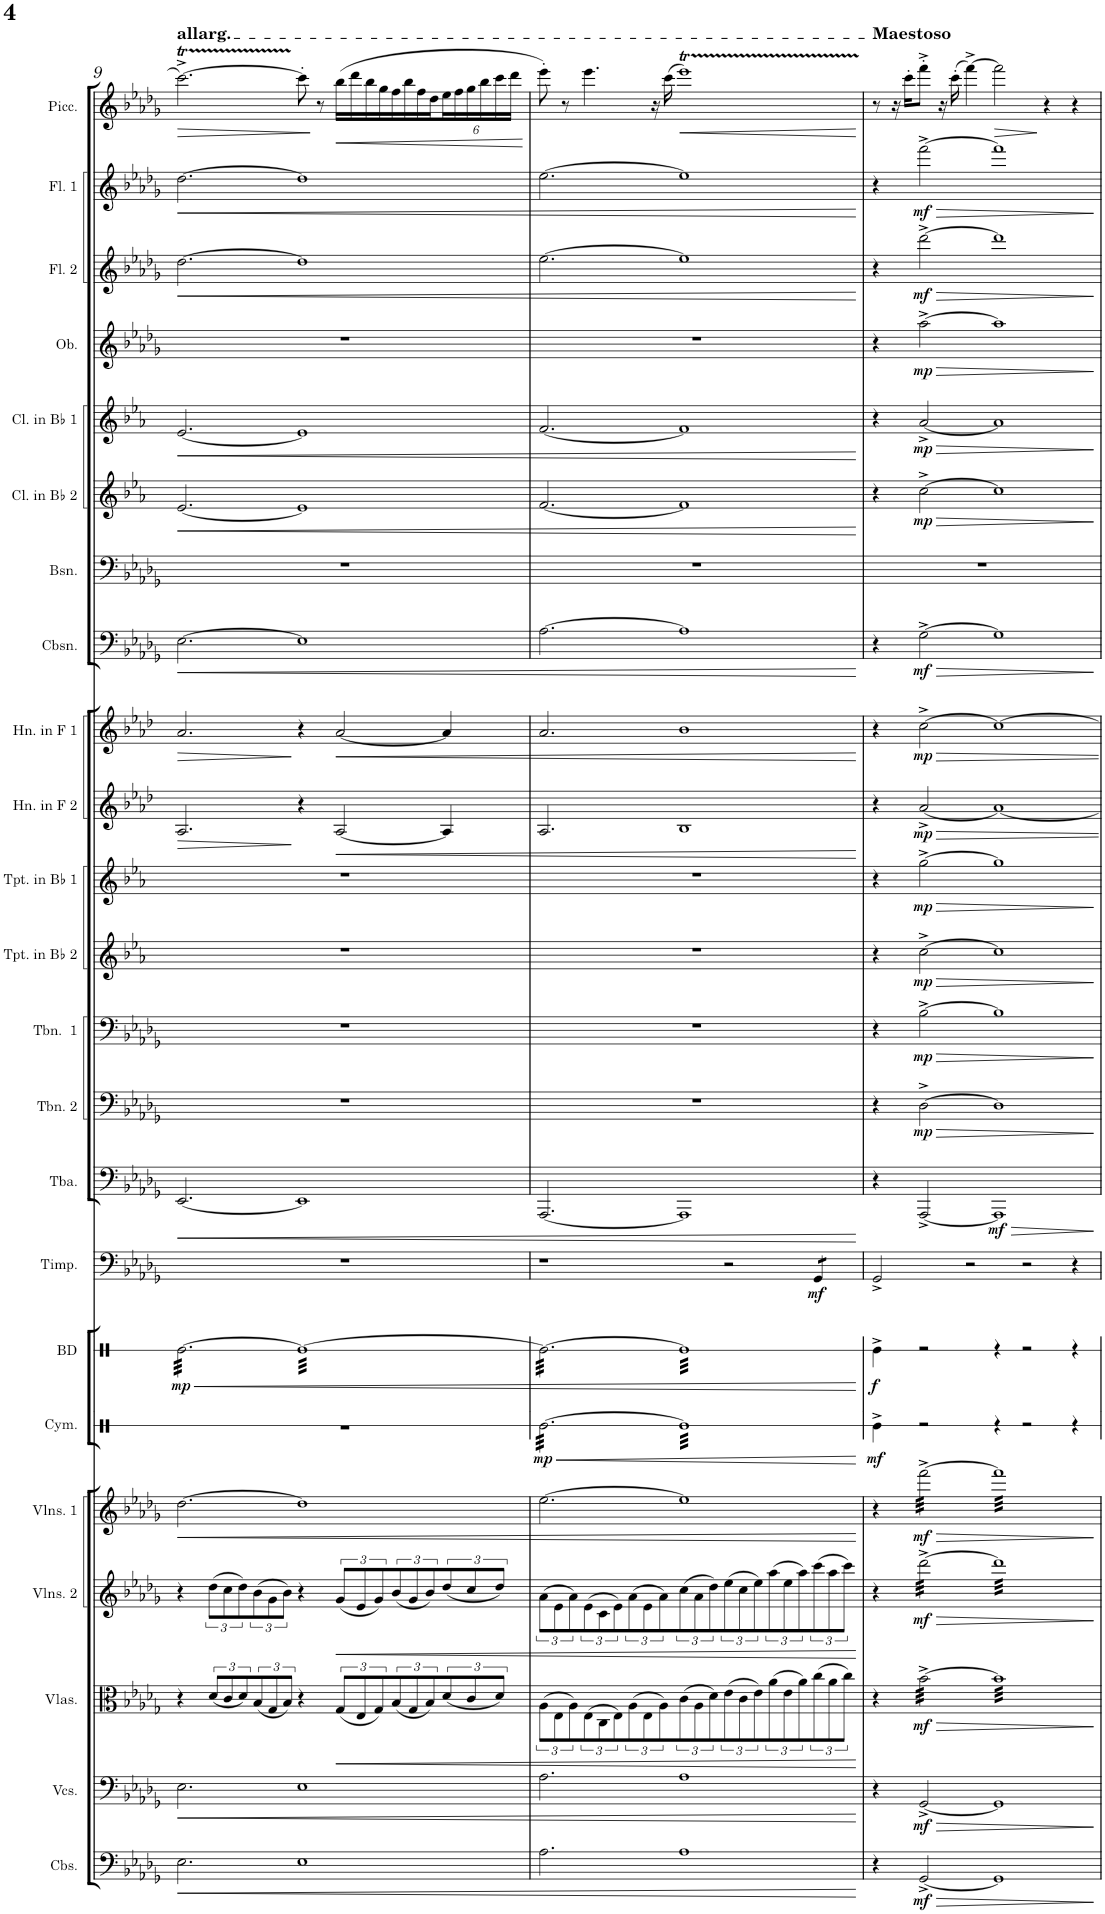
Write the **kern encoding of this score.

**kern	**dynam	**kern	**dynam	**kern	**dynam	**kern	**dynam	**kern	**dynam	**kern	**kern	**kern	**dynam	**kern	**dynam	**kern	**dynam	**kern	**dynam	**kern	**dynam	**kern	**dynam	**kern	**dynam	**kern	**dynam	**kern	**dynam	**kern	**dynam	**kern	**dynam	**kern	**kern	**dynam	**kern	**dynam	**kern	**dynam	**kern	**dynam	**kern	**dynam	**kern	**dynam
*part24	*part24	*part23	*part23	*part22	*part22	*part21	*part21	*part20	*part20	*part19	*part19	*part18	*part18	*part17	*part17	*part16	*part16	*part15	*part15	*part14	*part14	*part13	*part13	*part12	*part12	*part11	*part11	*part10	*part10	*part9	*part9	*part8	*part8	*part7	*part6	*part6	*part5	*part5	*part4	*part4	*part3	*part3	*part2	*part2	*part1	*part1
*staff25	*staff25	*staff24	*staff24	*staff23	*staff23	*staff22	*staff22	*staff21	*staff21	*staff20	*staff19	*staff18	*staff18	*staff17	*staff17	*staff16	*staff16	*staff15	*staff15	*staff14	*staff14	*staff13	*staff13	*staff12	*staff12	*staff11	*staff11	*staff10	*staff10	*staff9	*staff9	*staff8	*staff8	*staff7	*staff6	*staff6	*staff5	*staff5	*staff4	*staff4	*staff3	*staff3	*staff2	*staff2	*staff1	*staff1
*I"Contrabasses	*	*I"Violoncellos	*	*I"Violas	*	*I"Violins 2	*	*I"Violins 1	*	*I"Piano	*	*I"Cymbal	*	*I"Bass Drum	*	*I"Timpani	*	*I"Tuba	*	*I"Trombone 2	*	*I"Trombone 1	*	*I"Trumpet in Bb 2	*	*I"Trumpet in Bb 1	*	*I"Horn in F 2	*	*I"Horn in F 1	*	*I"Contrabassoon	*	*I"Bassoons	*I"Clarinet in Bb 2	*	*I"Clarinet in Bb 1	*	*I"Oboes	*	*I"Flute 2	*	*I"Flute 1	*	*I"Piccolo	*
*I'Cbs.	*	*I'Vcs.	*	*I'Vlas.	*	*I'Vlns. 2	*	*I'Vlns. 1	*	*I'Pno.	*	*I'Cym.	*	*I'BD	*	*I'Timp.	*	*I'Tba.	*	*I'Tbn. 2	*	*I'Tbn.  1	*	*I'Tpt. in Bb 2	*	*I'Tpt. in Bb 1	*	*I'Hn. in F 2	*	*I'Hn. in F 1	*	*I'Cbsn.	*	*I'Bsn.	*I'Cl. in Bb 2	*	*I'Cl. in Bb 1	*	*I'Ob.	*	*I'Fl. 2	*	*I'Fl. 1	*	*I'Picc.	*
!!LO:PB:g=z
*clefF4	*	*clefF4	*	*clefC3	*	*clefG2	*	*clefG2	*	*clefF4	*clefG2	*clefX	*	*clefX	*	*clefF4	*	*clefF4	*	*clefF4	*	*clefF4	*	*clefG2	*	*clefG2	*	*clefG2	*	*clefG2	*	*clefF4	*	*clefF4	*clefG2	*	*clefG2	*	*clefG2	*	*clefG2	*	*clefG2	*	*clefG2	*
*Trd7c12	*	*	*	*	*	*	*	*	*	*	*	*	*	*	*	*	*	*	*	*	*	*	*	*Trd1c2	*	*Trd1c2	*	*Trd4c7	*	*Trd4c7	*	*Trd7c12	*	*	*Trd1c2	*	*Trd1c2	*	*	*	*	*	*	*	*Trd-7c-12	*
*k[b-e-a-d-g-]	*	*k[b-e-a-d-g-]	*	*k[b-e-a-d-g-]	*	*k[b-e-a-d-g-]	*	*k[b-e-a-d-g-]	*	*k[b-e-a-d-g-]	*k[b-e-a-d-g-]	*k[]	*	*k[]	*	*k[b-e-a-d-g-]	*	*k[b-e-a-d-g-]	*	*k[b-e-a-d-g-]	*	*k[b-e-a-d-g-]	*	*k[b-e-a-]	*	*k[b-e-a-]	*	*k[b-e-a-d-]	*	*k[b-e-a-d-]	*	*k[b-e-a-d-g-]	*	*k[b-e-a-d-g-]	*k[b-e-a-]	*	*k[b-e-a-]	*	*k[b-e-a-d-g-]	*	*k[b-e-a-d-g-]	*	*k[b-e-a-d-g-]	*	*k[b-e-a-d-g-]	*
*M7/4	*	*M7/4	*	*M7/4	*	*M7/4	*	*M7/4	*	*M7/4	*M7/4	*M7/4	*	*M7/4	*	*M7/4	*	*M7/4	*	*M7/4	*	*M7/4	*	*M7/4	*	*M7/4	*	*M7/4	*	*M7/4	*	*M7/4	*	*M7/4	*M7/4	*	*M7/4	*	*M7/4	*	*M7/4	*	*M7/4	*	*M7/4	*
=9	=9	=9	=9	=9	=9	=9	=9	=9	=9	=9	=9	=9	=9	=9	=9	=9	=9	=9	=9	=9	=9	=9	=9	=9	=9	=9	=9	=9	=9	=9	=9	=9	=9	=9	=9	=9	=9	=9	=9	=9	=9	=9	=9	=9	=9	=9
!	!	!	!	!	!	!	!	!	!	!	!	!	!	!	!	!	!	!	!	!	!	!	!	!	!	!	!	!	!	!	!	!	!	!	!	!	!	!	!	!	!	!	!	!	!LO:TX:a:t=allarg.	!
!	!LO:HP:b	!	!LO:HP:b	!	!	!	!	!	!LO:HP:b	!	!	!	!	!	!LO:HP:b	!	!	!	!LO:HP:b	!	!	!	!	!	!	!	!	!	!LO:HP:b	!	!LO:HP:b	!	!LO:HP:b	!	!	!LO:HP:b	!	!LO:HP:b	!	!	!	!LO:HP:b	!	!LO:HP:b	!	!LO:HP:b
*	*	*	*	*	*	*	*	*	*	*	*^	*	*	*	*	*	*	*	*	*	*	*	*	*	*	*	*	*	*	*	*	*	*	*	*	*	*	*	*	*	*	*	*	*	*	*
!	!	!	!	!	!	!	!	!	!	!	!	!	!	!	!	!LO:DY:n=1:b	!	!	!	!	!	!	!	!	!	!	!	!	!	!	!	!	!	!	!	!	!	!	!	!	!	!	!	!	!	!	!
*	*	*	*	*	*	*	*	*	*	*	*	*	*	*	*tremolo	*	*	*	*	*	*	*	*	*	*	*	*	*	*	*	*	*	*	*	*	*	*	*	*	*	*	*	*	*	*	*	*
2.E-\	<	2.E-\	<	4r	.	4r	.	[2.dd-\	<	[2.EE-	[2.d-	[2.G-	1..r	.	[32Re\LLL	< mp	1..r	.	[2.EE-/	<	1..r	.	1..r	.	1..r	.	1..r	.	2.A-/	>	2.a-/	>	[2.E-\	<	1..r	[2.e-/	<	[2.e-/	<	1..r	.	[2.dd-\	<	[2.dd-\	<	[2.ccct^\	>
.	.	.	.	.	.	.	.	.	.	.	.	.	.	.	32Re\	.	.	.	.	.	.	.	.	.	.	.	.	.	.	.	.	.	.	.	.	.	.	.	.	.	.	.	.	.	.	.	.
.	.	.	.	.	.	.	.	.	.	.	.	.	.	.	32Re\	.	.	.	.	.	.	.	.	.	.	.	.	.	.	.	.	.	.	.	.	.	.	.	.	.	.	.	.	.	.	.	.
.	.	.	.	.	.	.	.	.	.	.	.	.	.	.	32Re\	.	.	.	.	.	.	.	.	.	.	.	.	.	.	.	.	.	.	.	.	.	.	.	.	.	.	.	.	.	.	.	.
.	.	.	.	.	.	.	.	.	.	.	.	.	.	.	32Re\	.	.	.	.	.	.	.	.	.	.	.	.	.	.	.	.	.	.	.	.	.	.	.	.	.	.	.	.	.	.	.	.
.	.	.	.	.	.	.	.	.	.	.	.	.	.	.	32Re\	.	.	.	.	.	.	.	.	.	.	.	.	.	.	.	.	.	.	.	.	.	.	.	.	.	.	.	.	.	.	.	.
.	.	.	.	.	.	.	.	.	.	.	.	.	.	.	32Re\	.	.	.	.	.	.	.	.	.	.	.	.	.	.	.	.	.	.	.	.	.	.	.	.	.	.	.	.	.	.	.	.
.	.	.	.	.	.	.	.	.	.	.	.	.	.	.	32Re\	.	.	.	.	.	.	.	.	.	.	.	.	.	.	.	.	.	.	.	.	.	.	.	.	.	.	.	.	.	.	.	.
.	.	.	.	(12d-/L	.	(12dd-\L	.	.	.	.	.	.	.	.	32Re\	.	.	.	.	.	.	.	.	.	.	.	.	.	.	.	.	.	.	.	.	.	.	.	.	.	.	.	.	.	.	.	.
.	.	.	.	.	.	.	.	.	.	.	.	.	.	.	32Re\	.	.	.	.	.	.	.	.	.	.	.	.	.	.	.	.	.	.	.	.	.	.	.	.	.	.	.	.	.	.	.	.
.	.	.	.	.	.	.	.	.	.	.	.	.	.	.	32Re\	.	.	.	.	.	.	.	.	.	.	.	.	.	.	.	.	.	.	.	.	.	.	.	.	.	.	.	.	.	.	.	.
.	.	.	.	12c/	.	12cc\	.	.	.	.	.	.	.	.	.	.	.	.	.	.	.	.	.	.	.	.	.	.	.	.	.	.	.	.	.	.	.	.	.	.	.	.	.	.	.	.	.
.	.	.	.	.	.	.	.	.	.	.	.	.	.	.	32Re\	.	.	.	.	.	.	.	.	.	.	.	.	.	.	.	.	.	.	.	.	.	.	.	.	.	.	.	.	.	.	.	.
.	.	.	.	.	.	.	.	.	.	.	.	.	.	.	32Re\	.	.	.	.	.	.	.	.	.	.	.	.	.	.	.	.	.	.	.	.	.	.	.	.	.	.	.	.	.	.	.	.
.	.	.	.	.	.	.	.	.	.	.	.	.	.	.	32Re\	.	.	.	.	.	.	.	.	.	.	.	.	.	.	.	.	.	.	.	.	.	.	.	.	.	.	.	.	.	.	.	.
.	.	.	.	12d-/)	.	12dd-\)	.	.	.	.	.	.	.	.	.	.	.	.	.	.	.	.	.	.	.	.	.	.	.	.	.	.	.	.	.	.	.	.	.	.	.	.	.	.	.	.	.
.	.	.	.	.	.	.	.	.	.	.	.	.	.	.	32Re\	.	.	.	.	.	.	.	.	.	.	.	.	.	.	.	.	.	.	.	.	.	.	.	.	.	.	.	.	.	.	.	.
.	.	.	.	.	.	.	.	.	.	.	.	.	.	.	32Re\	.	.	.	.	.	.	.	.	.	.	.	.	.	.	.	.	.	.	.	.	.	.	.	.	.	.	.	.	.	.	.	.
.	.	.	.	(12B-/	.	(12b-\	.	.	.	.	.	.	.	.	32Re\	.	.	.	.	.	.	.	.	.	.	.	.	.	.	.	.	.	.	.	.	.	.	.	.	.	.	.	.	.	.	.	.
.	.	.	.	.	.	.	.	.	.	.	.	.	.	.	32Re\	.	.	.	.	.	.	.	.	.	.	.	.	.	.	.	.	.	.	.	.	.	.	.	.	.	.	.	.	.	.	.	.
.	.	.	.	.	.	.	.	.	.	.	.	.	.	.	32Re\	.	.	.	.	.	.	.	.	.	.	.	.	.	.	.	.	.	.	.	.	.	.	.	.	.	.	.	.	.	.	.	.
.	.	.	.	12G-/	.	12g-\	.	.	.	.	.	.	.	.	.	.	.	.	.	.	.	.	.	.	.	.	.	.	.	.	.	.	.	.	.	.	.	.	.	.	.	.	.	.	.	.	.
.	.	.	.	.	.	.	.	.	.	.	.	.	.	.	32Re\	.	.	.	.	.	.	.	.	.	.	.	.	.	.	.	.	.	.	.	.	.	.	.	.	.	.	.	.	.	.	.	.
.	.	.	.	.	.	.	.	.	.	.	.	.	.	.	32Re\	.	.	.	.	.	.	.	.	.	.	.	.	.	.	.	.	.	.	.	.	.	.	.	.	.	.	.	.	.	.	.	.
.	.	.	.	.	.	.	.	.	.	.	.	.	.	.	32Re\	.	.	.	.	.	.	.	.	.	.	.	.	.	.	.	.	.	.	.	.	.	.	.	.	.	.	.	.	.	.	.	.
.	.	.	.	12B-/J)	.	12b-\J)	.	.	.	.	.	.	.	.	.	.	.	.	.	.	.	.	.	.	.	.	.	.	.	.	.	.	.	.	.	.	.	.	.	.	.	.	.	.	.	.	.
.	.	.	.	.	.	.	.	.	.	.	.	.	.	.	32Re\	.	.	.	.	.	.	.	.	.	.	.	.	.	.	.	.	.	.	.	.	.	.	.	.	.	.	.	.	.	.	.	.
.	.	.	.	.	.	.	.	.	.	.	.	.	.	.	32Re\JJJ	.	.	.	.	.	.	.	.	.	.	.	.	.	.	.	.	.	.	.	.	.	.	.	.	.	.	.	.	.	.	.	.
1E-	.	1E-	.	4r	.	4r	.	1dd-]	.	1EE-]	1d-]	1G-_	.	.	32ReLLL	.	.	.	1EE-]	.	.	.	.	.	.	.	.	.	4r	]	4r	]	1E-]	.	.	1e-]	.	1e-]	.	.	.	1dd-]	.	1dd-]	.	8ccc'\]	.
.	.	.	.	.	.	.	.	.	.	.	.	.	.	.	32Re	.	.	.	.	.	.	.	.	.	.	.	.	.	.	.	.	.	.	.	.	.	.	.	.	.	.	.	.	.	.	.	.
.	.	.	.	.	.	.	.	.	.	.	.	.	.	.	32Re	.	.	.	.	.	.	.	.	.	.	.	.	.	.	.	.	.	.	.	.	.	.	.	.	.	.	.	.	.	.	.	.
.	.	.	.	.	.	.	.	.	.	.	.	.	.	.	32Re	.	.	.	.	.	.	.	.	.	.	.	.	.	.	.	.	.	.	.	.	.	.	.	.	.	.	.	.	.	.	.	.
.	.	.	.	.	.	.	.	.	.	.	.	.	.	.	32Re	.	.	.	.	.	.	.	.	.	.	.	.	.	.	.	.	.	.	.	.	.	.	.	.	.	.	.	.	.	.	8r	]
.	.	.	.	.	.	.	.	.	.	.	.	.	.	.	32Re	.	.	.	.	.	.	.	.	.	.	.	.	.	.	.	.	.	.	.	.	.	.	.	.	.	.	.	.	.	.	.	.
.	.	.	.	.	.	.	.	.	.	.	.	.	.	.	32Re	.	.	.	.	.	.	.	.	.	.	.	.	.	.	.	.	.	.	.	.	.	.	.	.	.	.	.	.	.	.	.	.
.	.	.	.	.	.	.	.	.	.	.	.	.	.	.	32Re	.	.	.	.	.	.	.	.	.	.	.	.	.	.	.	.	.	.	.	.	.	.	.	.	.	.	.	.	.	.	.	.
!	!	!	!	!	!LO:HP:b	!	!LO:HP:b	!	!	!	!	!	!	!	!	!	!	!	!	!	!	!	!	!	!	!	!	!	!	!LO:HP:b	!	!LO:HP:b	!	!	!	!	!	!	!	!	!	!	!	!	!	!	!LO:HP:b
.	.	.	.	(12G-/L	<	(12g-/L	<	.	.	.	.	.	.	.	32Re	.	.	.	.	.	.	.	.	.	.	.	.	.	[2A-/	<	[2a-/	<	.	.	.	.	.	.	.	.	.	.	.	.	.	(16bb-\LL	<
.	.	.	.	.	.	.	.	.	.	.	.	.	.	.	32Re	.	.	.	.	.	.	.	.	.	.	.	.	.	.	.	.	.	.	.	.	.	.	.	.	.	.	.	.	.	.	.	.
.	.	.	.	.	.	.	.	.	.	.	.	.	.	.	32Re	.	.	.	.	.	.	.	.	.	.	.	.	.	.	.	.	.	.	.	.	.	.	.	.	.	.	.	.	.	.	16ddd-\	.
.	.	.	.	12E-/	.	12e-/	.	.	.	.	.	.	.	.	.	.	.	.	.	.	.	.	.	.	.	.	.	.	.	.	.	.	.	.	.	.	.	.	.	.	.	.	.	.	.	.	.
.	.	.	.	.	.	.	.	.	.	.	.	.	.	.	32Re	.	.	.	.	.	.	.	.	.	.	.	.	.	.	.	.	.	.	.	.	.	.	.	.	.	.	.	.	.	.	.	.
.	.	.	.	.	.	.	.	.	.	.	.	.	.	.	32Re	.	.	.	.	.	.	.	.	.	.	.	.	.	.	.	.	.	.	.	.	.	.	.	.	.	.	.	.	.	.	16bb-\	.
.	.	.	.	.	.	.	.	.	.	.	.	.	.	.	32Re	.	.	.	.	.	.	.	.	.	.	.	.	.	.	.	.	.	.	.	.	.	.	.	.	.	.	.	.	.	.	.	.
.	.	.	.	12G-/)	.	12g-/)	.	.	.	.	.	.	.	.	.	.	.	.	.	.	.	.	.	.	.	.	.	.	.	.	.	.	.	.	.	.	.	.	.	.	.	.	.	.	.	.	.
.	.	.	.	.	.	.	.	.	.	.	.	.	.	.	32Re	.	.	.	.	.	.	.	.	.	.	.	.	.	.	.	.	.	.	.	.	.	.	.	.	.	.	.	.	.	.	16gg-\	.
.	.	.	.	.	.	.	.	.	.	.	.	.	.	.	32Re	.	.	.	.	.	.	.	.	.	.	.	.	.	.	.	.	.	.	.	.	.	.	.	.	.	.	.	.	.	.	.	.
.	.	.	.	(12B-/	.	(12b-/	.	.	.	.	.	.	.	.	32Re	.	.	.	.	.	.	.	.	.	.	.	.	.	.	.	.	.	.	.	.	.	.	.	.	.	.	.	.	.	.	16ff\	.
.	.	.	.	.	.	.	.	.	.	.	.	.	.	.	32Re	.	.	.	.	.	.	.	.	.	.	.	.	.	.	.	.	.	.	.	.	.	.	.	.	.	.	.	.	.	.	.	.
.	.	.	.	.	.	.	.	.	.	.	.	.	.	.	32Re	.	.	.	.	.	.	.	.	.	.	.	.	.	.	.	.	.	.	.	.	.	.	.	.	.	.	.	.	.	.	16bb-\	.
.	.	.	.	12G-/	.	12g-/	.	.	.	.	.	.	.	.	.	.	.	.	.	.	.	.	.	.	.	.	.	.	.	.	.	.	.	.	.	.	.	.	.	.	.	.	.	.	.	.	.
.	.	.	.	.	.	.	.	.	.	.	.	.	.	.	32Re	.	.	.	.	.	.	.	.	.	.	.	.	.	.	.	.	.	.	.	.	.	.	.	.	.	.	.	.	.	.	.	.
.	.	.	.	.	.	.	.	.	.	.	.	.	.	.	32Re	.	.	.	.	.	.	.	.	.	.	.	.	.	.	.	.	.	.	.	.	.	.	.	.	.	.	.	.	.	.	16ff\	.
.	.	.	.	.	.	.	.	.	.	.	.	.	.	.	32Re	.	.	.	.	.	.	.	.	.	.	.	.	.	.	.	.	.	.	.	.	.	.	.	.	.	.	.	.	.	.	.	.
.	.	.	.	12B-/)	.	12b-/)	.	.	.	.	.	.	.	.	.	.	.	.	.	.	.	.	.	.	.	.	.	.	.	.	.	.	.	.	.	.	.	.	.	.	.	.	.	.	.	.	.
.	.	.	.	.	.	.	.	.	.	.	.	.	.	.	32Re	.	.	.	.	.	.	.	.	.	.	.	.	.	.	.	.	.	.	.	.	.	.	.	.	.	.	.	.	.	.	16dd-\	.
.	.	.	.	.	.	.	.	.	.	.	.	.	.	.	32Re	.	.	.	.	.	.	.	.	.	.	.	.	.	.	.	.	.	.	.	.	.	.	.	.	.	.	.	.	.	.	.	.
*	*	*	*	*	*	*	*	*	*	*	*	*	*	*	*	*	*	*	*	*	*	*	*	*	*	*	*	*	*	*	*	*	*	*	*	*	*	*	*	*	*	*	*	*	*	*Xbrackettup	*
.	.	.	.	(12d-/	.	(12dd-/	.	.	.	.	.	.	.	.	32Re	.	.	.	.	.	.	.	.	.	.	.	.	.	4A-/]	.	4a-/]	.	.	.	.	.	.	.	.	.	.	.	.	.	.	24ee-\	.
.	.	.	.	.	.	.	.	.	.	.	.	.	.	.	32Re	.	.	.	.	.	.	.	.	.	.	.	.	.	.	.	.	.	.	.	.	.	.	.	.	.	.	.	.	.	.	.	.
.	.	.	.	.	.	.	.	.	.	.	.	.	.	.	.	.	.	.	.	.	.	.	.	.	.	.	.	.	.	.	.	.	.	.	.	.	.	.	.	.	.	.	.	.	.	24ff\	.
.	.	.	.	.	.	.	.	.	.	.	.	.	.	.	32Re	.	.	.	.	.	.	.	.	.	.	.	.	.	.	.	.	.	.	.	.	.	.	.	.	.	.	.	.	.	.	.	.
.	.	.	.	12c/	.	12cc/	.	.	.	.	.	.	.	.	.	.	.	.	.	.	.	.	.	.	.	.	.	.	.	.	.	.	.	.	.	.	.	.	.	.	.	.	.	.	.	24gg-\	.
.	.	.	.	.	.	.	.	.	.	.	.	.	.	.	32Re	.	.	.	.	.	.	.	.	.	.	.	.	.	.	.	.	.	.	.	.	.	.	.	.	.	.	.	.	.	.	.	.
.	.	.	.	.	.	.	.	.	.	.	.	.	.	.	32Re	.	.	.	.	.	.	.	.	.	.	.	.	.	.	.	.	.	.	.	.	.	.	.	.	.	.	.	.	.	.	24bb-\	.
.	.	.	.	.	.	.	.	.	.	.	.	.	.	.	32Re	.	.	.	.	.	.	.	.	.	.	.	.	.	.	.	.	.	.	.	.	.	.	.	.	.	.	.	.	.	.	.	.
.	.	.	.	12d-/J)	.	12dd-/J)	.	.	.	.	.	.	.	.	.	.	.	.	.	.	.	.	.	.	.	.	.	.	.	.	.	.	.	.	.	.	.	.	.	.	.	.	.	.	.	24ccc\	.
.	.	.	.	.	.	.	.	.	.	.	.	.	.	.	32Re	.	.	.	.	.	.	.	.	.	.	.	.	.	.	.	.	.	.	.	.	.	.	.	.	.	.	.	.	.	.	.	.
.	.	.	.	.	.	.	.	.	.	.	.	.	.	.	.	.	.	.	.	.	.	.	.	.	.	.	.	.	.	.	.	.	.	.	.	.	.	.	.	.	.	.	.	.	.	24ddd-\JJ	.
.	.	.	.	.	.	.	.	.	.	.	.	.	.	.	32ReJJJ	.	.	.	.	.	.	.	.	.	.	.	.	.	.	.	.	.	.	.	.	.	.	.	.	.	.	.	.	.	.	.	.
*	*	*	*	*	*	*	*	*	*	*	*v	*v	*	*	*	*	*	*	*	*	*	*	*	*	*	*	*	*	*	*	*	*	*	*	*	*	*	*	*	*	*	*	*	*	*	*	*
.	.	.	.	.	.	.	.	.	.	.	.	.	.	.	.	.	.	.	.	.	.	.	.	.	.	.	.	.	.	.	.	.	.	.	.	.	.	.	.	.	.	.	.	.	.	[
=10	=10	=10	=10	=10	=10	=10	=10	=10	=10	=10	=10	=10	=10	=10	=10	=10	=10	=10	=10	=10	=10	=10	=10	=10	=10	=10	=10	=10	=10	=10	=10	=10	=10	=10	=10	=10	=10	=10	=10	=10	=10	=10	=10	=10	=10	=10
*	*	*	*	*	*	*	*	*	*	*	*^	*	*	*	*	*	*	*	*	*	*	*	*	*	*	*	*	*	*	*	*	*	*	*	*	*	*	*	*	*	*	*	*	*	*	*
!	!	!	!	!	!	!	!	!	!	!	!	!	!	!LO:HP:b	!	!	!	!	!	!	!	!	!	!	!	!	!	!	!	!	!	!	!	!	!	!	!	!	!	!	!	!	!	!	!	!	!
!	!	!	!	!	!	!	!	!	!	!	!	!	!	!LO:DY:n=1:b	!	!	!	!	!	!	!	!	!	!	!	!	!	!	!	!	!	!	!	!	!	!	!	!	!	!	!	!	!	!	!	!	!
*	*	*	*	*	*	*	*	*	*	*	*	*	*tremolo	*	*	*	*	*	*	*	*	*	*	*	*	*	*	*	*	*	*	*	*	*	*	*	*	*	*	*	*	*	*	*	*	*	*
2.A-\	.	2.A-\	.	(12A-\L	.	(12a-\L	.	[2.ee-\	.	[2.AAA-	[2.e-	2.G-_	[32Re\LLL	< mp	32Re\LLL	.	1r	.	[2.AAA-/	.	1..r	.	1..r	.	1..r	.	1..r	.	2.A-/	.	2.a-/	.	[2.A-\	.	1..r	[2.f/	.	[2.f/	.	1..r	.	[2.ee-\	.	[2.ee-\	.	8eee-'\)	.
.	.	.	.	.	.	.	.	.	.	.	.	.	32Re\	.	32Re\	.	.	.	.	.	.	.	.	.	.	.	.	.	.	.	.	.	.	.	.	.	.	.	.	.	.	.	.	.	.	.	.
.	.	.	.	.	.	.	.	.	.	.	.	.	32Re\	.	32Re\	.	.	.	.	.	.	.	.	.	.	.	.	.	.	.	.	.	.	.	.	.	.	.	.	.	.	.	.	.	.	.	.
.	.	.	.	12E-\	.	12e-\	.	.	.	.	.	.	.	.	.	.	.	.	.	.	.	.	.	.	.	.	.	.	.	.	.	.	.	.	.	.	.	.	.	.	.	.	.	.	.	.	.
.	.	.	.	.	.	.	.	.	.	.	.	.	32Re\	.	32Re\	.	.	.	.	.	.	.	.	.	.	.	.	.	.	.	.	.	.	.	.	.	.	.	.	.	.	.	.	.	.	.	.
.	.	.	.	.	.	.	.	.	.	.	.	.	32Re\	.	32Re\	.	.	.	.	.	.	.	.	.	.	.	.	.	.	.	.	.	.	.	.	.	.	.	.	.	.	.	.	.	.	8r	.
.	.	.	.	.	.	.	.	.	.	.	.	.	32Re\	.	32Re\	.	.	.	.	.	.	.	.	.	.	.	.	.	.	.	.	.	.	.	.	.	.	.	.	.	.	.	.	.	.	.	.
.	.	.	.	12A-\)	.	12a-\)	.	.	.	.	.	.	.	.	.	.	.	.	.	.	.	.	.	.	.	.	.	.	.	.	.	.	.	.	.	.	.	.	.	.	.	.	.	.	.	.	.
.	.	.	.	.	.	.	.	.	.	.	.	.	32Re\	.	32Re\	.	.	.	.	.	.	.	.	.	.	.	.	.	.	.	.	.	.	.	.	.	.	.	.	.	.	.	.	.	.	.	.
.	.	.	.	.	.	.	.	.	.	.	.	.	32Re\	.	32Re\	.	.	.	.	.	.	.	.	.	.	.	.	.	.	.	.	.	.	.	.	.	.	.	.	.	.	.	.	.	.	.	.
.	.	.	.	(12E-\	.	(12e-\	.	.	.	.	.	.	32Re\	.	32Re\	.	.	.	.	.	.	.	.	.	.	.	.	.	.	.	.	.	.	.	.	.	.	.	.	.	.	.	.	.	.	4.eee-\	.
.	.	.	.	.	.	.	.	.	.	.	.	.	32Re\	.	32Re\	.	.	.	.	.	.	.	.	.	.	.	.	.	.	.	.	.	.	.	.	.	.	.	.	.	.	.	.	.	.	.	.
.	.	.	.	.	.	.	.	.	.	.	.	.	32Re\	.	32Re\	.	.	.	.	.	.	.	.	.	.	.	.	.	.	.	.	.	.	.	.	.	.	.	.	.	.	.	.	.	.	.	.
.	.	.	.	12C\	.	12c\	.	.	.	.	.	.	.	.	.	.	.	.	.	.	.	.	.	.	.	.	.	.	.	.	.	.	.	.	.	.	.	.	.	.	.	.	.	.	.	.	.
.	.	.	.	.	.	.	.	.	.	.	.	.	32Re\	.	32Re\	.	.	.	.	.	.	.	.	.	.	.	.	.	.	.	.	.	.	.	.	.	.	.	.	.	.	.	.	.	.	.	.
.	.	.	.	.	.	.	.	.	.	.	.	.	32Re\	.	32Re\	.	.	.	.	.	.	.	.	.	.	.	.	.	.	.	.	.	.	.	.	.	.	.	.	.	.	.	.	.	.	.	.
.	.	.	.	.	.	.	.	.	.	.	.	.	32Re\	.	32Re\	.	.	.	.	.	.	.	.	.	.	.	.	.	.	.	.	.	.	.	.	.	.	.	.	.	.	.	.	.	.	.	.
.	.	.	.	12E-\)	.	12e-\)	.	.	.	.	.	.	.	.	.	.	.	.	.	.	.	.	.	.	.	.	.	.	.	.	.	.	.	.	.	.	.	.	.	.	.	.	.	.	.	.	.
.	.	.	.	.	.	.	.	.	.	.	.	.	32Re\	.	32Re\	.	.	.	.	.	.	.	.	.	.	.	.	.	.	.	.	.	.	.	.	.	.	.	.	.	.	.	.	.	.	.	.
.	.	.	.	.	.	.	.	.	.	.	.	.	32Re\	.	32Re\	.	.	.	.	.	.	.	.	.	.	.	.	.	.	.	.	.	.	.	.	.	.	.	.	.	.	.	.	.	.	.	.
.	.	.	.	(12A-\	.	(12a-\	.	.	.	.	.	.	32Re\	.	32Re\	.	.	.	.	.	.	.	.	.	.	.	.	.	.	.	.	.	.	.	.	.	.	.	.	.	.	.	.	.	.	.	.
.	.	.	.	.	.	.	.	.	.	.	.	.	32Re\	.	32Re\	.	.	.	.	.	.	.	.	.	.	.	.	.	.	.	.	.	.	.	.	.	.	.	.	.	.	.	.	.	.	.	.
.	.	.	.	.	.	.	.	.	.	.	.	.	32Re\	.	32Re\	.	.	.	.	.	.	.	.	.	.	.	.	.	.	.	.	.	.	.	.	.	.	.	.	.	.	.	.	.	.	.	.
.	.	.	.	12E-\	.	12e-\	.	.	.	.	.	.	.	.	.	.	.	.	.	.	.	.	.	.	.	.	.	.	.	.	.	.	.	.	.	.	.	.	.	.	.	.	.	.	.	.	.
.	.	.	.	.	.	.	.	.	.	.	.	.	32Re\	.	32Re\	.	.	.	.	.	.	.	.	.	.	.	.	.	.	.	.	.	.	.	.	.	.	.	.	.	.	.	.	.	.	.	.
.	.	.	.	.	.	.	.	.	.	.	.	.	32Re\	.	32Re\	.	.	.	.	.	.	.	.	.	.	.	.	.	.	.	.	.	.	.	.	.	.	.	.	.	.	.	.	.	.	16r	.
.	.	.	.	.	.	.	.	.	.	.	.	.	32Re\	.	32Re\	.	.	.	.	.	.	.	.	.	.	.	.	.	.	.	.	.	.	.	.	.	.	.	.	.	.	.	.	.	.	.	.
.	.	.	.	12A-\)	.	12a-\)	.	.	.	.	.	.	.	.	.	.	.	.	.	.	.	.	.	.	.	.	.	.	.	.	.	.	.	.	.	.	.	.	.	.	.	.	.	.	.	.	.
.	.	.	.	.	.	.	.	.	.	.	.	.	32Re\	.	32Re\	.	.	.	.	.	.	.	.	.	.	.	.	.	.	.	.	.	.	.	.	.	.	.	.	.	.	.	.	.	.	(16ccc\	.
.	.	.	.	.	.	.	.	.	.	.	.	.	32Re\JJJ	.	32Re\JJJ	.	.	.	.	.	.	.	.	.	.	.	.	.	.	.	.	.	.	.	.	.	.	.	.	.	.	.	.	.	.	.	.
!	!	!	!	!	!	!	!	!	!	!	!	!	!	!	!	!	!	!	!	!	!	!	!	!	!	!	!	!	!	!	!	!	!	!	!	!	!	!	!	!	!	!	!	!	!	!	!LO:HP:b
1A-	.	1A-	.	(12c\	.	(12cc\	.	1ee-]	.	1AAA-]	1e-]	1G-]	32Re]LLL	.	32Re]LLL	.	.	.	1AAA-]	.	.	.	.	.	.	.	.	.	1B-	.	1b-	.	1A-]	.	.	1f]	.	1f]	.	.	.	1ee-]	.	1ee-]	.	1eee-T)	<
.	.	.	.	.	.	.	.	.	.	.	.	.	32Re	.	32Re	.	.	.	.	.	.	.	.	.	.	.	.	.	.	.	.	.	.	.	.	.	.	.	.	.	.	.	.	.	.	.	.
.	.	.	.	.	.	.	.	.	.	.	.	.	32Re	.	32Re	.	.	.	.	.	.	.	.	.	.	.	.	.	.	.	.	.	.	.	.	.	.	.	.	.	.	.	.	.	.	.	.
.	.	.	.	12A-\	.	12a-\	.	.	.	.	.	.	.	.	.	.	.	.	.	.	.	.	.	.	.	.	.	.	.	.	.	.	.	.	.	.	.	.	.	.	.	.	.	.	.	.	.
.	.	.	.	.	.	.	.	.	.	.	.	.	32Re	.	32Re	.	.	.	.	.	.	.	.	.	.	.	.	.	.	.	.	.	.	.	.	.	.	.	.	.	.	.	.	.	.	.	.
.	.	.	.	.	.	.	.	.	.	.	.	.	32Re	.	32Re	.	.	.	.	.	.	.	.	.	.	.	.	.	.	.	.	.	.	.	.	.	.	.	.	.	.	.	.	.	.	.	.
.	.	.	.	.	.	.	.	.	.	.	.	.	32Re	.	32Re	.	.	.	.	.	.	.	.	.	.	.	.	.	.	.	.	.	.	.	.	.	.	.	.	.	.	.	.	.	.	.	.
.	.	.	.	12d-\)	.	12dd-\)	.	.	.	.	.	.	.	.	.	.	.	.	.	.	.	.	.	.	.	.	.	.	.	.	.	.	.	.	.	.	.	.	.	.	.	.	.	.	.	.	.
.	.	.	.	.	.	.	.	.	.	.	.	.	32Re	.	32Re	.	.	.	.	.	.	.	.	.	.	.	.	.	.	.	.	.	.	.	.	.	.	.	.	.	.	.	.	.	.	.	.
.	.	.	.	.	.	.	.	.	.	.	.	.	32Re	.	32Re	.	.	.	.	.	.	.	.	.	.	.	.	.	.	.	.	.	.	.	.	.	.	.	.	.	.	.	.	.	.	.	.
.	.	.	.	(12e-\	.	(12ee-\	.	.	.	.	.	.	32Re	.	32Re	.	2r	.	.	.	.	.	.	.	.	.	.	.	.	.	.	.	.	.	.	.	.	.	.	.	.	.	.	.	.	.	.
.	.	.	.	.	.	.	.	.	.	.	.	.	32Re	.	32Re	.	.	.	.	.	.	.	.	.	.	.	.	.	.	.	.	.	.	.	.	.	.	.	.	.	.	.	.	.	.	.	.
.	.	.	.	.	.	.	.	.	.	.	.	.	32Re	.	32Re	.	.	.	.	.	.	.	.	.	.	.	.	.	.	.	.	.	.	.	.	.	.	.	.	.	.	.	.	.	.	.	.
.	.	.	.	12c\	.	12cc\	.	.	.	.	.	.	.	.	.	.	.	.	.	.	.	.	.	.	.	.	.	.	.	.	.	.	.	.	.	.	.	.	.	.	.	.	.	.	.	.	.
.	.	.	.	.	.	.	.	.	.	.	.	.	32Re	.	32Re	.	.	.	.	.	.	.	.	.	.	.	.	.	.	.	.	.	.	.	.	.	.	.	.	.	.	.	.	.	.	.	.
.	.	.	.	.	.	.	.	.	.	.	.	.	32Re	.	32Re	.	.	.	.	.	.	.	.	.	.	.	.	.	.	.	.	.	.	.	.	.	.	.	.	.	.	.	.	.	.	.	.
.	.	.	.	.	.	.	.	.	.	.	.	.	32Re	.	32Re	.	.	.	.	.	.	.	.	.	.	.	.	.	.	.	.	.	.	.	.	.	.	.	.	.	.	.	.	.	.	.	.
.	.	.	.	12e-\)	.	12ee-\)	.	.	.	.	.	.	.	.	.	.	.	.	.	.	.	.	.	.	.	.	.	.	.	.	.	.	.	.	.	.	.	.	.	.	.	.	.	.	.	.	.
.	.	.	.	.	.	.	.	.	.	.	.	.	32Re	.	32Re	.	.	.	.	.	.	.	.	.	.	.	.	.	.	.	.	.	.	.	.	.	.	.	.	.	.	.	.	.	.	.	.
.	.	.	.	.	.	.	.	.	.	.	.	.	32Re	.	32Re	.	.	.	.	.	.	.	.	.	.	.	.	.	.	.	.	.	.	.	.	.	.	.	.	.	.	.	.	.	.	.	.
.	.	.	.	(12a-\	.	(12aa-\	.	.	.	.	.	.	32Re	.	32Re	.	.	.	.	.	.	.	.	.	.	.	.	.	.	.	.	.	.	.	.	.	.	.	.	.	.	.	.	.	.	.	.
.	.	.	.	.	.	.	.	.	.	.	.	.	32Re	.	32Re	.	.	.	.	.	.	.	.	.	.	.	.	.	.	.	.	.	.	.	.	.	.	.	.	.	.	.	.	.	.	.	.
.	.	.	.	.	.	.	.	.	.	.	.	.	32Re	.	32Re	.	.	.	.	.	.	.	.	.	.	.	.	.	.	.	.	.	.	.	.	.	.	.	.	.	.	.	.	.	.	.	.
.	.	.	.	12e-\	.	12ee-\	.	.	.	.	.	.	.	.	.	.	.	.	.	.	.	.	.	.	.	.	.	.	.	.	.	.	.	.	.	.	.	.	.	.	.	.	.	.	.	.	.
.	.	.	.	.	.	.	.	.	.	.	.	.	32Re	.	32Re	.	.	.	.	.	.	.	.	.	.	.	.	.	.	.	.	.	.	.	.	.	.	.	.	.	.	.	.	.	.	.	.
.	.	.	.	.	.	.	.	.	.	.	.	.	32Re	.	32Re	.	.	.	.	.	.	.	.	.	.	.	.	.	.	.	.	.	.	.	.	.	.	.	.	.	.	.	.	.	.	.	.
.	.	.	.	.	.	.	.	.	.	.	.	.	32Re	.	32Re	.	.	.	.	.	.	.	.	.	.	.	.	.	.	.	.	.	.	.	.	.	.	.	.	.	.	.	.	.	.	.	.
.	.	.	.	12a-\)	.	12aa-\)	.	.	.	.	.	.	.	.	.	.	.	.	.	.	.	.	.	.	.	.	.	.	.	.	.	.	.	.	.	.	.	.	.	.	.	.	.	.	.	.	.
.	.	.	.	.	.	.	.	.	.	.	.	.	32Re	.	32Re	.	.	.	.	.	.	.	.	.	.	.	.	.	.	.	.	.	.	.	.	.	.	.	.	.	.	.	.	.	.	.	.
.	.	.	.	.	.	.	.	.	.	.	.	.	32Re	.	32Re	.	.	.	.	.	.	.	.	.	.	.	.	.	.	.	.	.	.	.	.	.	.	.	.	.	.	.	.	.	.	.	.
!	!	!	!	!	!	!	!	!	!	!	!	!	!	!	!	!	!	!LO:DY:b	!	!	!	!	!	!	!	!	!	!	!	!	!	!	!	!	!	!	!	!	!	!	!	!	!	!	!	!	!
*	*	*	*	*	*	*	*	*	*	*	*	*	*	*	*	*	*tremolo	*	*	*	*	*	*	*	*	*	*	*	*	*	*	*	*	*	*	*	*	*	*	*	*	*	*	*	*	*	*
.	.	.	.	(12cc\	.	(12ccc\	.	.	.	.	.	.	32Re	.	32Re	.	8GG-/L	mf	.	.	.	.	.	.	.	.	.	.	.	.	.	.	.	.	.	.	.	.	.	.	.	.	.	.	.	.	.
.	.	.	.	.	.	.	.	.	.	.	.	.	32Re	.	32Re	.	.	.	.	.	.	.	.	.	.	.	.	.	.	.	.	.	.	.	.	.	.	.	.	.	.	.	.	.	.	.	.
.	.	.	.	.	.	.	.	.	.	.	.	.	32Re	.	32Re	.	.	.	.	.	.	.	.	.	.	.	.	.	.	.	.	.	.	.	.	.	.	.	.	.	.	.	.	.	.	.	.
.	.	.	.	12a-\	.	12aa-\	.	.	.	.	.	.	.	.	.	.	.	.	.	.	.	.	.	.	.	.	.	.	.	.	.	.	.	.	.	.	.	.	.	.	.	.	.	.	.	.	.
.	.	.	.	.	.	.	.	.	.	.	.	.	32Re	.	32Re	.	.	.	.	.	.	.	.	.	.	.	.	.	.	.	.	.	.	.	.	.	.	.	.	.	.	.	.	.	.	.	.
.	.	.	.	.	.	.	.	.	.	.	.	.	32Re	.	32Re	.	8GG-/J	.	.	.	.	.	.	.	.	.	.	.	.	.	.	.	.	.	.	.	.	.	.	.	.	.	.	.	.	.	.
*	*	*	*	*	*	*	*	*	*	*	*	*	*	*	*	*	*Xtremolo	*	*	*	*	*	*	*	*	*	*	*	*	*	*	*	*	*	*	*	*	*	*	*	*	*	*	*	*	*	*
.	.	.	.	.	.	.	.	.	.	.	.	.	32Re	.	32Re	.	.	.	.	.	.	.	.	.	.	.	.	.	.	.	.	.	.	.	.	.	.	.	.	.	.	.	.	.	.	.	.
.	.	.	.	12cc\J)	.	12ccc\J)	.	.	.	.	.	.	.	.	.	.	.	.	.	.	.	.	.	.	.	.	.	.	.	.	.	.	.	.	.	.	.	.	.	.	.	.	.	.	.	.	.
.	.	.	.	.	.	.	.	.	.	.	.	.	32Re	.	32Re	.	.	.	.	.	.	.	.	.	.	.	.	.	.	.	.	.	.	.	.	.	.	.	.	.	.	.	.	.	.	.	.
.	.	.	.	.	.	.	.	.	.	.	.	.	32ReJJJ	.	32ReJJJ	.	.	.	.	.	.	.	.	.	.	.	.	.	.	.	.	.	.	.	.	.	.	.	.	.	.	.	.	.	.	.	.
*	*	*	*	*	*	*	*	*	*	*	*	*	*	*	*Xtremolo	*	*	*	*	*	*	*	*	*	*	*	*	*	*	*	*	*	*	*	*	*	*	*	*	*	*	*	*	*	*	*	*
*	*	*	*	*	*	*	*	*	*	*	*	*	*Xtremolo	*	*	*	*	*	*	*	*	*	*	*	*	*	*	*	*	*	*	*	*	*	*	*	*	*	*	*	*	*	*	*	*	*	*
*	*	*	*	*	*	*	*	*	*	*	*v	*v	*	*	*	*	*	*	*	*	*	*	*	*	*	*	*	*	*	*	*	*	*	*	*	*	*	*	*	*	*	*	*	*	*	*	*
.	[	.	[	.	[	.	[	.	[	.	.	.	[	.	[	.	.	.	[	.	.	.	.	.	.	.	.	.	[	.	[	.	[	.	.	[	.	[	.	.	.	[	.	[	.	[
=11	=11	=11	=11	=11	=11	=11	=11	=11	=11	=11	=11	=11	=11	=11	=11	=11	=11	=11	=11	=11	=11	=11	=11	=11	=11	=11	=11	=11	=11	=11	=11	=11	=11	=11	=11	=11	=11	=11	=11	=11	=11	=11	=11	=11	=11	=11
!	!	!	!	!	!	!	!	!	!	!	!	!	!	!	!	!	!	!	!	!	!	!	!	!	!	!	!	!	!	!	!	!	!	!	!	!	!	!	!	!	!	!	!	!	!LO:TX:a:B:t=Maestoso	!
!	!	!	!	!	!	!	!	!	!	!	!	!	!LO:DY:b	!	!LO:DY:b	!	!	!	!	!	!	!	!	!	!	!	!	!	!	!	!	!	!	!	!	!	!	!	!	!	!	!	!	!	!	!
4r	.	4r	.	4r	.	4r	.	4r	.	[2.GGG-	[2.f	4Re^\	mf	4Re^\	f	2GG-^/	.	4r	.	4r	.	4r	.	4r	.	4r	.	4r	.	4r	.	4r	.	1..r	4r	.	4r	.	4r	.	4r	.	4r	.	8r	.
.	.	.	.	.	.	.	.	.	.	.	.	.	.	.	.	.	.	.	.	.	.	.	.	.	.	.	.	.	.	.	.	.	.	.	.	.	.	.	.	.	.	.	.	.	16r	.
.	.	.	.	.	.	.	.	.	.	.	.	.	.	.	.	.	.	.	.	.	.	.	.	.	.	.	.	.	.	.	.	.	.	.	.	.	.	.	.	.	.	.	.	.	16ccc'\KL	.
!	!LO:HP:b	!	!LO:HP:b	!	!LO:HP:b	!	!LO:HP:b	!	!LO:HP:b	!	!	!	!	!	!	!	!	!	!	!	!LO:HP:b	!	!LO:HP:b	!	!LO:HP:b	!	!LO:HP:b	!	!	!	!	!	!LO:HP:b	!	!	!LO:HP:b	!	!LO:HP:b	!	!LO:HP:b	!	!LO:HP:b	!	!LO:HP:b	!	!
!	!LO:DY:n=1:b	!	!LO:DY:n=1:b	!	!LO:DY:n=1:b	!	!LO:DY:n=1:b	!	!LO:DY:n=1:b	!	!	!	!	!	!	!	!	!	!	!	!LO:DY:n=1:b	!	!LO:DY:n=1:b	!	!LO:DY:n=1:b	!	!LO:DY:n=1:b	!	!LO:DY:b	!	!LO:DY:b	!	!LO:DY:n=1:b	!	!	!LO:DY:n=1:b	!	!LO:DY:n=1:b	!	!LO:DY:n=1:b	!	!LO:DY:n=1:b	!	!LO:DY:n=1:b	!	!
*	*	*	*	*tremolo	*	*	*	*	*	*	*	*	*	*	*	*	*	*	*	*	*	*	*	*	*	*	*	*	*	*	*	*	*	*	*	*	*	*	*	*	*	*	*	*	*	*
*	*	*	*	*	*	*tremolo	*	*	*	*	*	*	*	*	*	*	*	*	*	*	*	*	*	*	*	*	*	*	*	*	*	*	*	*	*	*	*	*	*	*	*	*	*	*	*	*
*	*	*	*	*	*	*	*	*tremolo	*	*	*	*	*	*	*	*	*	*	*	*	*	*	*	*	*	*	*	*	*	*	*	*	*	*	*	*	*	*	*	*	*	*	*	*	*	*
[2GG-^/	> mf	[2GG-^/	> mf	[32b-^\LLL	> mf	[32ddd-^\LLL	> mf	[32fff^\LLL	> mf	.	.	2r	.	2r	.	.	.	[2AAA-^/	.	[2D-^\	> mp	[2B-^\	> mp	[2cc^\	> mp	[2gg^\	> mp	[2a-^/	mp	[2cc^\	mp	[2G-^\	> mf	.	[2cc^\	> mp	[2a-^/	> mp	[2aa-^\	> mp	[2ddd-^\	> mf	[2fff^\	> mf	8fff'^\J	.
.	.	.	.	32b-^\	.	32ddd-^\	.	32fff^\	.	.	.	.	.	.	.	.	.	.	.	.	.	.	.	.	.	.	.	.	.	.	.	.	.	.	.	.	.	.	.	.	.	.	.	.	.	.
.	.	.	.	32b-^\	.	32ddd-^\	.	32fff^\	.	.	.	.	.	.	.	.	.	.	.	.	.	.	.	.	.	.	.	.	.	.	.	.	.	.	.	.	.	.	.	.	.	.	.	.	.	.
.	.	.	.	32b-^\	.	32ddd-^\	.	32fff^\	.	.	.	.	.	.	.	.	.	.	.	.	.	.	.	.	.	.	.	.	.	.	.	.	.	.	.	.	.	.	.	.	.	.	.	.	.	.
.	.	.	.	32b-^\	.	32ddd-^\	.	32fff^\	.	.	.	.	.	.	.	.	.	.	.	.	.	.	.	.	.	.	.	.	.	.	.	.	.	.	.	.	.	.	.	.	.	.	.	.	16r	.
.	.	.	.	32b-^\	.	32ddd-^\	.	32fff^\	.	.	.	.	.	.	.	.	.	.	.	.	.	.	.	.	.	.	.	.	.	.	.	.	.	.	.	.	.	.	.	.	.	.	.	.	.	.
.	.	.	.	32b-^\	.	32ddd-^\	.	32fff^\	.	.	.	.	.	.	.	.	.	.	.	.	.	.	.	.	.	.	.	.	.	.	.	.	.	.	.	.	.	.	.	.	.	.	.	.	(16ccc'\	.
.	.	.	.	32b-^\	.	32ddd-^\	.	32fff^\	.	.	.	.	.	.	.	.	.	.	.	.	.	.	.	.	.	.	.	.	.	.	.	.	.	.	.	.	.	.	.	.	.	.	.	.	.	.
.	.	.	.	32b-^\	.	32ddd-^\	.	32fff^\	.	.	.	.	.	.	.	2r	.	.	.	.	.	.	.	.	.	.	.	.	.	.	.	.	.	.	.	.	.	.	.	.	.	.	.	.	[4fff^\)	.
.	.	.	.	32b-^\	.	32ddd-^\	.	32fff^\	.	.	.	.	.	.	.	.	.	.	.	.	.	.	.	.	.	.	.	.	.	.	.	.	.	.	.	.	.	.	.	.	.	.	.	.	.	.
.	.	.	.	32b-^\	.	32ddd-^\	.	32fff^\	.	.	.	.	.	.	.	.	.	.	.	.	.	.	.	.	.	.	.	.	.	.	.	.	.	.	.	.	.	.	.	.	.	.	.	.	.	.
.	.	.	.	32b-^\	.	32ddd-^\	.	32fff^\	.	.	.	.	.	.	.	.	.	.	.	.	.	.	.	.	.	.	.	.	.	.	.	.	.	.	.	.	.	.	.	.	.	.	.	.	.	.
.	.	.	.	32b-^\	.	32ddd-^\	.	32fff^\	.	.	.	.	.	.	.	.	.	.	.	.	.	.	.	.	.	.	.	.	.	.	.	.	.	.	.	.	.	.	.	.	.	.	.	.	.	.
.	.	.	.	32b-^\	.	32ddd-^\	.	32fff^\	.	.	.	.	.	.	.	.	.	.	.	.	.	.	.	.	.	.	.	.	.	.	.	.	.	.	.	.	.	.	.	.	.	.	.	.	.	.
.	.	.	.	32b-^\	.	32ddd-^\	.	32fff^\	.	.	.	.	.	.	.	.	.	.	.	.	.	.	.	.	.	.	.	.	.	.	.	.	.	.	.	.	.	.	.	.	.	.	.	.	.	.
.	.	.	.	32b-^\JJJ	.	32ddd-^\JJJ	.	32fff^\JJJ	.	.	.	.	.	.	.	.	.	.	.	.	.	.	.	.	.	.	.	.	.	.	.	.	.	.	.	.	.	.	.	.	.	.	.	.	.	.
!	!	!	!	!	!	!	!	!	!	!	!	!	!	!	!	!	!	!	!LO:HP:b	!	!	!	!	!	!	!	!	!	!	!	!	!	!	!	!	!	!	!	!	!	!	!	!	!	!	!LO:HP:b
!	!	!	!	!	!	!	!	!	!	!	!	!	!	!	!	!	!	!	!LO:DY:n=1:b	!	!	!	!	!	!	!	!	!	!	!	!	!	!	!	!	!	!	!	!	!	!	!	!	!	!	!
1GG-]	.	1GG-]	.	32b-]LLL	.	32ddd-]LLL	.	32fff]LLL	.	1GGG-]	1f]	4r	.	4r	.	.	.	1AAA-]	> mf	1D-]	.	1B-]	.	1cc]	.	1gg]	.	1a-_	.	1cc_	.	1G-]	.	.	1cc]	.	1a-]	.	1aa-]	.	1ddd-]	.	1fff]	.	2fff\]	>
.	.	.	.	32b-	.	32ddd-	.	32fff	.	.	.	.	.	.	.	.	.	.	.	.	.	.	.	.	.	.	.	.	.	.	.	.	.	.	.	.	.	.	.	.	.	.	.	.	.	.
.	.	.	.	32b-	.	32ddd-	.	32fff	.	.	.	.	.	.	.	.	.	.	.	.	.	.	.	.	.	.	.	.	.	.	.	.	.	.	.	.	.	.	.	.	.	.	.	.	.	.
.	.	.	.	32b-	.	32ddd-	.	32fff	.	.	.	.	.	.	.	.	.	.	.	.	.	.	.	.	.	.	.	.	.	.	.	.	.	.	.	.	.	.	.	.	.	.	.	.	.	.
.	.	.	.	32b-	.	32ddd-	.	32fff	.	.	.	.	.	.	.	.	.	.	.	.	.	.	.	.	.	.	.	.	.	.	.	.	.	.	.	.	.	.	.	.	.	.	.	.	.	.
.	.	.	.	32b-	.	32ddd-	.	32fff	.	.	.	.	.	.	.	.	.	.	.	.	.	.	.	.	.	.	.	.	.	.	.	.	.	.	.	.	.	.	.	.	.	.	.	.	.	.
.	.	.	.	32b-	.	32ddd-	.	32fff	.	.	.	.	.	.	.	.	.	.	.	.	.	.	.	.	.	.	.	.	.	.	.	.	.	.	.	.	.	.	.	.	.	.	.	.	.	.
.	.	.	.	32b-	.	32ddd-	.	32fff	.	.	.	.	.	.	.	.	.	.	.	.	.	.	.	.	.	.	.	.	.	.	.	.	.	.	.	.	.	.	.	.	.	.	.	.	.	.
.	.	.	.	32b-	.	32ddd-	.	32fff	.	.	.	2r	.	2r	.	2r	.	.	.	.	.	.	.	.	.	.	.	.	.	.	.	.	.	.	.	.	.	.	.	.	.	.	.	.	.	.
.	.	.	.	32b-	.	32ddd-	.	32fff	.	.	.	.	.	.	.	.	.	.	.	.	.	.	.	.	.	.	.	.	.	.	.	.	.	.	.	.	.	.	.	.	.	.	.	.	.	.
.	.	.	.	32b-	.	32ddd-	.	32fff	.	.	.	.	.	.	.	.	.	.	.	.	.	.	.	.	.	.	.	.	.	.	.	.	.	.	.	.	.	.	.	.	.	.	.	.	.	.
.	.	.	.	32b-	.	32ddd-	.	32fff	.	.	.	.	.	.	.	.	.	.	.	.	.	.	.	.	.	.	.	.	.	.	.	.	.	.	.	.	.	.	.	.	.	.	.	.	.	.
.	.	.	.	32b-	.	32ddd-	.	32fff	.	.	.	.	.	.	.	.	.	.	.	.	.	.	.	.	.	.	.	.	.	.	.	.	.	.	.	.	.	.	.	.	.	.	.	.	.	.
.	.	.	.	32b-	.	32ddd-	.	32fff	.	.	.	.	.	.	.	.	.	.	.	.	.	.	.	.	.	.	.	.	.	.	.	.	.	.	.	.	.	.	.	.	.	.	.	.	.	.
.	.	.	.	32b-	.	32ddd-	.	32fff	.	.	.	.	.	.	.	.	.	.	.	.	.	.	.	.	.	.	.	.	.	.	.	.	.	.	.	.	.	.	.	.	.	.	.	.	.	.
.	.	.	.	32b-	.	32ddd-	.	32fff	.	.	.	.	.	.	.	.	.	.	.	.	.	.	.	.	.	.	.	.	.	.	.	.	.	.	.	.	.	.	.	.	.	.	.	.	.	.
.	.	.	.	32b-	.	32ddd-	.	32fff	.	.	.	.	.	.	.	.	.	.	.	.	.	.	.	.	.	.	.	.	.	.	.	.	.	.	.	.	.	.	.	.	.	.	.	.	4r	]
.	.	.	.	32b-	.	32ddd-	.	32fff	.	.	.	.	.	.	.	.	.	.	.	.	.	.	.	.	.	.	.	.	.	.	.	.	.	.	.	.	.	.	.	.	.	.	.	.	.	.
.	.	.	.	32b-	.	32ddd-	.	32fff	.	.	.	.	.	.	.	.	.	.	.	.	.	.	.	.	.	.	.	.	.	.	.	.	.	.	.	.	.	.	.	.	.	.	.	.	.	.
.	.	.	.	32b-	.	32ddd-	.	32fff	.	.	.	.	.	.	.	.	.	.	.	.	.	.	.	.	.	.	.	.	.	.	.	.	.	.	.	.	.	.	.	.	.	.	.	.	.	.
.	.	.	.	32b-	.	32ddd-	.	32fff	.	.	.	.	.	.	.	.	.	.	.	.	.	.	.	.	.	.	.	.	.	.	.	.	.	.	.	.	.	.	.	.	.	.	.	.	.	.
.	.	.	.	32b-	.	32ddd-	.	32fff	.	.	.	.	.	.	.	.	.	.	.	.	.	.	.	.	.	.	.	.	.	.	.	.	.	.	.	.	.	.	.	.	.	.	.	.	.	.
.	.	.	.	32b-	.	32ddd-	.	32fff	.	.	.	.	.	.	.	.	.	.	.	.	.	.	.	.	.	.	.	.	.	.	.	.	.	.	.	.	.	.	.	.	.	.	.	.	.	.
.	.	.	.	32b-	.	32ddd-	.	32fff	.	.	.	.	.	.	.	.	.	.	.	.	.	.	.	.	.	.	.	.	.	.	.	.	.	.	.	.	.	.	.	.	.	.	.	.	.	.
.	.	.	.	32b-	.	32ddd-	.	32fff	.	.	.	4r	.	4r	.	4r	.	.	.	.	.	.	.	.	.	.	.	.	.	.	.	.	.	.	.	.	.	.	.	.	.	.	.	.	4r	.
.	.	.	.	32b-	.	32ddd-	.	32fff	.	.	.	.	.	.	.	.	.	.	.	.	.	.	.	.	.	.	.	.	.	.	.	.	.	.	.	.	.	.	.	.	.	.	.	.	.	.
.	.	.	.	32b-	.	32ddd-	.	32fff	.	.	.	.	.	.	.	.	.	.	.	.	.	.	.	.	.	.	.	.	.	.	.	.	.	.	.	.	.	.	.	.	.	.	.	.	.	.
.	.	.	.	32b-	.	32ddd-	.	32fff	.	.	.	.	.	.	.	.	.	.	.	.	.	.	.	.	.	.	.	.	.	.	.	.	.	.	.	.	.	.	.	.	.	.	.	.	.	.
.	.	.	.	32b-	.	32ddd-	.	32fff	.	.	.	.	.	.	.	.	.	.	.	.	.	.	.	.	.	.	.	.	.	.	.	.	.	.	.	.	.	.	.	.	.	.	.	.	.	.
.	.	.	.	32b-	.	32ddd-	.	32fff	.	.	.	.	.	.	.	.	.	.	.	.	.	.	.	.	.	.	.	.	.	.	.	.	.	.	.	.	.	.	.	.	.	.	.	.	.	.
.	.	.	.	32b-	.	32ddd-	.	32fff	.	.	.	.	.	.	.	.	.	.	.	.	.	.	.	.	.	.	.	.	.	.	.	.	.	.	.	.	.	.	.	.	.	.	.	.	.	.
.	.	.	.	32b-JJJ	.	32ddd-JJJ	.	32fffJJJ	.	.	.	.	.	.	.	.	.	.	.	.	.	.	.	.	.	.	.	.	.	.	.	.	.	.	.	.	.	.	.	.	.	.	.	.	.	.
*	*	*	*	*	*	*	*	*Xtremolo	*	*	*	*	*	*	*	*	*	*	*	*	*	*	*	*	*	*	*	*	*	*	*	*	*	*	*	*	*	*	*	*	*	*	*	*	*	*
*	*	*	*	*	*	*Xtremolo	*	*	*	*	*	*	*	*	*	*	*	*	*	*	*	*	*	*	*	*	*	*	*	*	*	*	*	*	*	*	*	*	*	*	*	*	*	*	*	*
*	*	*	*	*Xtremolo	*	*	*	*	*	*	*	*	*	*	*	*	*	*	*	*	*	*	*	*	*	*	*	*	*	*	*	*	*	*	*	*	*	*	*	*	*	*	*	*	*	*
.	]	.	]	.	]	.	]	.	]	.	.	.	.	.	.	.	.	.	]	.	]	.	]	.	]	.	]	.	.	.	.	.	]	.	.	]	.	]	.	]	.	]	.	]	.	.
=	=	=	=	=	=	=	=	=	=	=	=	=	=	=	=	=	=	=	=	=	=	=	=	=	=	=	=	=	=	=	=	=	=	=	=	=	=	=	=	=	=	=	=	=	=	=
*-	*-	*-	*-	*-	*-	*-	*-	*-	*-	*-	*-	*-	*-	*-	*-	*-	*-	*-	*-	*-	*-	*-	*-	*-	*-	*-	*-	*-	*-	*-	*-	*-	*-	*-	*-	*-	*-	*-	*-	*-	*-	*-	*-	*-	*-	*-
